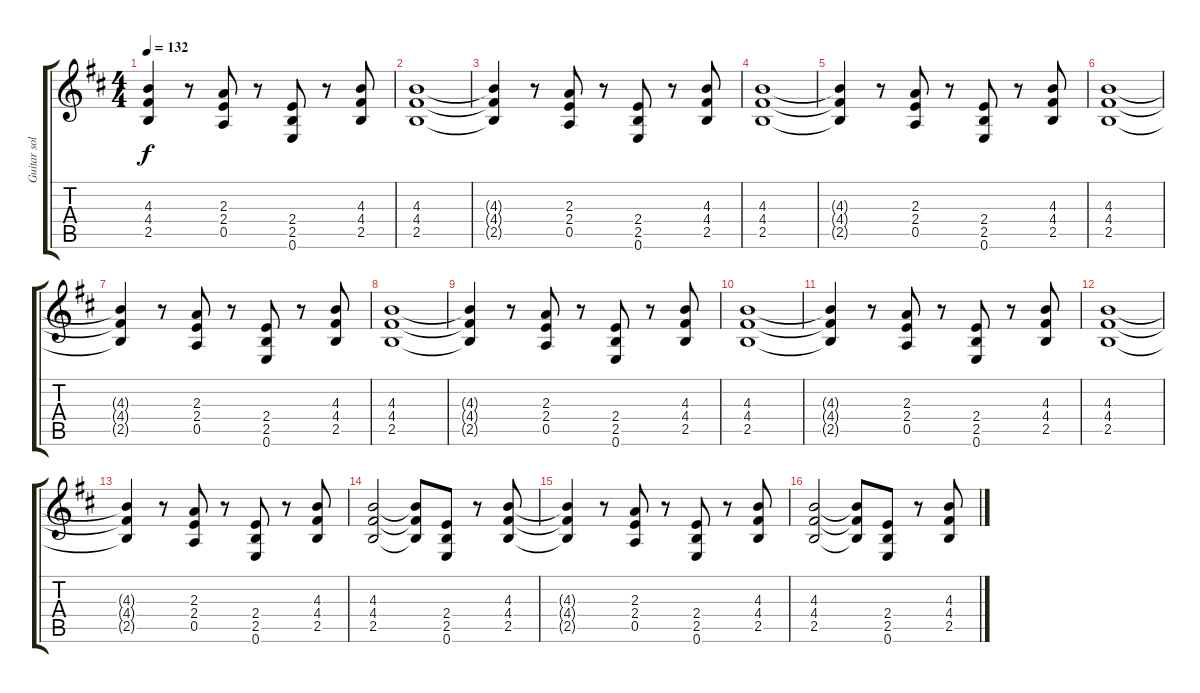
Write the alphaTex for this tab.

\track ("Guitar solo" "Guitar sol") {instrument distortionguitar}
\staff {score tabs}
\tuning (E4 B3 G3 D3 A2 E2) {hide}
\ts (4 4)
\tempo 132
\clef g2
\ks d
(4.3{t} 4.4{t} 2.5{t}).4{dy f} r.8 (2.3 2.4 0.5).8 r.8 (2.4 2.5 0.6).8 r.8 (4.3 4.4 2.5).8 |
(4.3 4.4 2.5).1 |
(4.3{t} 4.4{t} 2.5{t}).4 r.8 (2.3 2.4 0.5).8 r.8 (2.4 2.5 0.6).8 r.8 (4.3 4.4 2.5).8 |
(4.3 4.4 2.5).1 |
(4.3{t} 4.4{t} 2.5{t}).4 r.8 (2.3 2.4 0.5).8 r.8 (2.4 2.5 0.6).8 r.8 (4.3 4.4 2.5).8 |
(4.3 4.4 2.5).1 |
(4.3{t} 4.4{t} 2.5{t}).4 r.8 (2.3 2.4 0.5).8 r.8 (2.4 2.5 0.6).8 r.8 (4.3 4.4 2.5).8 |
(4.3 4.4 2.5).1 |
(4.3{t} 4.4{t} 2.5{t}).4 r.8 (2.3 2.4 0.5).8 r.8 (2.4 2.5 0.6).8 r.8 (4.3 4.4 2.5).8 |
(4.3 4.4 2.5).1 |
(4.3{t} 4.4{t} 2.5{t}).4 r.8 (2.3 2.4 0.5).8 r.8 (2.4 2.5 0.6).8 r.8 (4.3 4.4 2.5).8 |
(4.3 4.4 2.5).1 |
(4.3{t} 4.4{t} 2.5{t}).4 r.8 (2.3 2.4 0.5).8 r.8 (2.4 2.5 0.6).8 r.8 (4.3 4.4 2.5).8 |
(4.3 4.4 2.5).2 (4.3{t} 4.4{t} 2.5{t}).8 (2.4 2.5 0.6).8 r.8 (4.3 4.4 2.5).8 |
(4.3{t} 4.4{t} 2.5{t}).4 r.8 (2.3 2.4 0.5).8 r.8 (2.4 2.5 0.6).8 r.8 (4.3 4.4 2.5).8 |
(4.3 4.4 2.5).2 (4.3{t} 4.4{t} 2.5{t}).8 (2.4 2.5 0.6).8 r.8 (4.3 4.4 2.5).8
